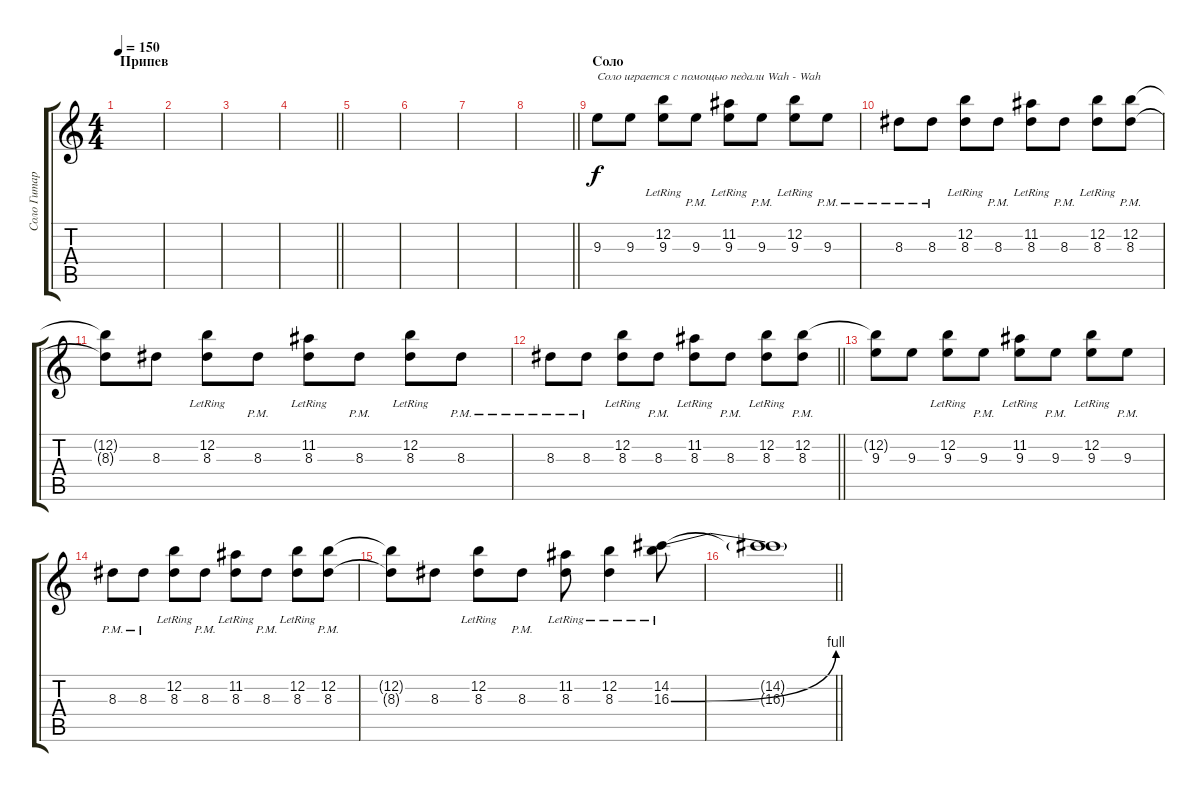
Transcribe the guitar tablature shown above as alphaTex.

\track ("Соло Гитара (Яша)" "Соло Гитар") {instrument overdrivenguitar}
\staff {score tabs}
\tuning (E4 B3 G3 D3 A2 E2) {hide}
\ts (4 4)
\section ("" "Припев")
\tempo 150
\clef g2
\ks c
|
|
|
\barLineRight lightlight
|
|
|
|
\barLineRight lightlight
|
\section ("" "Соло")
9.3.8{txt "Соло играется с помощью педали Wah - Wah" volume 14} 9.3.8 (12.2{lr} 9.3{lr}).8 9.3{pm}.8 (11.2{lr} 9.3{lr}).8 9.3{pm}.8 (12.2{lr} 9.3{lr}).8 9.3{pm}.8 |
8.3{pm}.8 8.3{pm}.8 (12.2{lr} 8.3{lr}).8 8.3{pm}.8 (11.2{lr} 8.3{lr}).8 8.3{pm}.8 (12.2{lr} 8.3{lr}).8 (12.2{pm} 8.3{pm}).8 |
(12.2{t} 8.3{t}).8 8.3.8 (12.2{lr} 8.3{lr}).8 8.3{pm}.8 (11.2{lr} 8.3{lr}).8 8.3{pm}.8 (12.2{lr} 8.3{lr}).8 8.3{pm}.8 |
\barLineRight lightlight
8.3{pm}.8 8.3{pm}.8 (12.2{lr} 8.3{lr}).8 8.3{pm}.8 (11.2{lr} 8.3{lr}).8 8.3{pm}.8 (12.2{lr} 8.3{lr}).8 (12.2{pm} 8.3{pm}).8 |
(12.2{t} 9.3).8 9.3.8 (12.2{lr} 9.3{lr}).8 9.3{pm}.8 (11.2{lr} 9.3{lr}).8 9.3{pm}.8 (12.2{lr} 9.3{lr}).8 9.3{pm}.8 |
8.3{pm}.8 8.3{pm}.8 (12.2{lr} 8.3{lr}).8 8.3{pm}.8 (11.2{lr} 8.3{lr}).8 8.3{pm}.8 (12.2{lr} 8.3{lr}).8 (12.2{pm} 8.3{pm}).8 |
(12.2{t} 8.3{t}).8 8.3.8 (12.2{lr} 8.3{lr}).8 8.3{pm}.8 (11.2{lr} 8.3{lr}).8 (12.2{lr} 8.3{lr}).4 (14.2{lr} 16.3{be (bend 0 0 60 4) lr}).8 |
\barLineRight lightlight
(14.2{sl t} 16.3{sl t}).1
